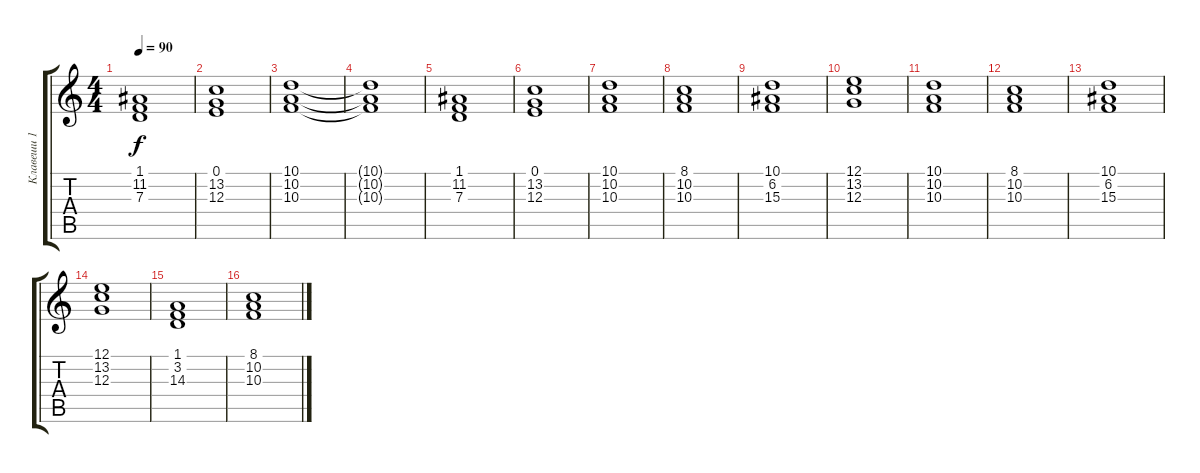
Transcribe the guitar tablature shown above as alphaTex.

\track ("Клавеши 1" "Клавеши 1") {instrument choiraahs}
\staff {score tabs}
\tuning (E4 B3 G3 D3 A2 E2) {hide}
\ts (4 4)
\tempo 90
\clef g2
\ks c
(1.1 11.2 7.3).1{dy f} |
(0.1 13.2 12.3).1 |
(10.1 10.2 10.3).1 |
(10.1{t} 10.2{t} 10.3{t}).1 |
(1.1 11.2 7.3).1 |
(0.1 13.2 12.3).1 |
(10.1 10.2 10.3).1 |
(8.1 10.2 10.3).1 |
(10.1 6.2 15.3).1 |
(12.1 13.2 12.3).1 |
(10.1 10.2 10.3).1 |
(8.1 10.2 10.3).1 |
(10.1 6.2 15.3).1 |
(12.1 13.2 12.3).1 |
(1.1 3.2 14.3).1 |
(8.1 10.2 10.3).1
